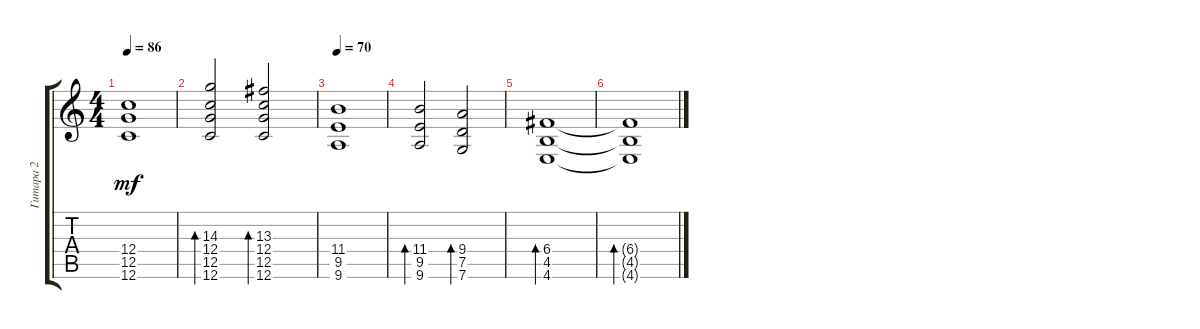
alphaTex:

\track ("Гитара 2" "Гитара 2") {instrument acousticguitarsteel}
\staff {score tabs}
\tuning (D4 A3 F3 C3 G2 C2) {hide}
\ts (4 4)
\tempo 86
\clef g2
\ks c
(12.4 12.5 12.6).1{dy mf volume 9 instrument acousticguitarsteel} |
(14.3 12.4 12.5 12.6).2{bd 60} (13.3 12.4 12.5 12.6).2{bd 60} |
\tempo 70
(11.4 9.5 9.6).1 |
(11.4 9.5 9.6).2{bd 120} (9.4 7.5 7.6).2{bd 120} |
(6.4 4.5 4.6).1{bd 120} |
(6.4{t} 4.5{t} 4.6{t}).1{bd 60}
